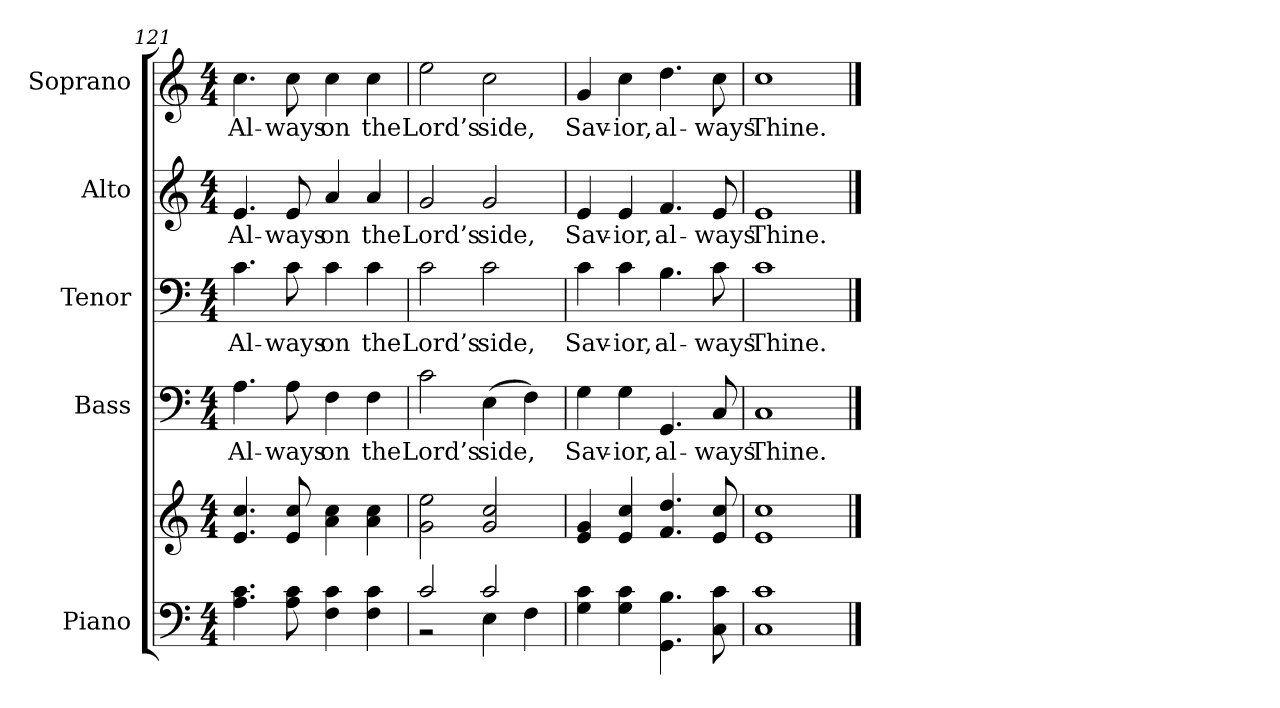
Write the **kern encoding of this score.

**kern	**kern	**kern	**text	**kern	**text	**kern	**text	**kern	**text
*part5	*part5	*part4	*part4	*part3	*part3	*part2	*part2	*part1	*part1
*staff6	*staff5	*staff4	*staff4	*staff3	*staff3	*staff2	*staff2	*staff1	*staff1
*I"Piano	*	*I"Bass	*	*I"Tenor	*	*I"Alto	*	*I"Soprano	*
*I'Pno.	*	*I'B.	*	*I'T.	*	*I'A.	*	*I'S.	*
*clefF4	*clefG2	*clefF4	*	*clefF4	*	*clefG2	*	*clefG2	*
*k[]	*k[]	*k[]	*	*k[]	*	*k[]	*	*k[]	*
*C:	*C:	*C:	*	*C:	*	*C:	*	*C:	*
*M4/4	*M4/4	*M4/4	*	*M4/4	*	*M4/4	*	*M4/4	*
=121	=121	=121	=121	=121	=121	=121	=121	=121	=121
!	!	!	!LO:LY:b:color=#000000	!	!	!	!	!	!
!	!	!	!	!	!LO:LY:b:color=#000000	!	!	!	!
!	!	!	!	!	!	!	!LO:LY:b:color=#000000	!	!
!	!	!	!	!	!	!	!	!	!LO:LY:b:color=#000000
4.Ai\ 4.ci	4.ei/ 4.cci	4.Ai\	Al-	4.ci\	Al-	4.ei/	Al-	4.cci\	Al-
!	!	!	!LO:LY:b:color=#000000	!	!	!	!	!	!
!	!	!	!	!	!LO:LY:b:color=#000000	!	!	!	!
!	!	!	!	!	!	!	!LO:LY:b:color=#000000	!	!
!	!	!	!	!	!	!	!	!	!LO:LY:b:color=#000000
8Ai\ 8ci	8ei/ 8cci	8Ai\	-ways	8ci\	-ways	8ei/	-ways	8cci\	-ways
!	!	!	!LO:LY:b:color=#000000	!	!	!	!	!	!
!	!	!	!	!	!LO:LY:b:color=#000000	!	!	!	!
!	!	!	!	!	!	!	!LO:LY:b:color=#000000	!	!
!	!	!	!	!	!	!	!	!	!LO:LY:b:color=#000000
4Fi\ 4ci	4ai\ 4cci	4Fi\	on	4ci\	on	4ai/	on	4cci\	on
!	!	!	!LO:LY:b:color=#000000	!	!	!	!	!	!
!	!	!	!	!	!LO:LY:b:color=#000000	!	!	!	!
!	!	!	!	!	!	!	!LO:LY:b:color=#000000	!	!
!	!	!	!	!	!	!	!	!	!LO:LY:b:color=#000000
4Fi\ 4ci	4ai\ 4cci	4Fi\	the	4ci\	the	4ai/	the	4cci\	the
!!LO:PB:g=z
=122	=122	=122	=122	=122	=122	=122	=122	=122	=122
*^	*	*	*	*	*	*	*	*	*
!	!	!	!	!LO:LY:b:color=#000000	!	!	!	!	!	!
!	!	!	!	!	!	!LO:LY:b:color=#000000	!	!	!	!
!	!	!	!	!	!	!	!	!LO:LY:b:color=#000000	!	!
!	!	!	!	!	!	!	!	!	!	!LO:LY:b:color=#000000
2ci/	2r	2gi\ 2eei	2ci\	Lord’s	2ci\	Lord’s	2gi/	Lord’s	2eei\	Lord’s
!	!	!	!	!LO:LY:b:color=#000000	!	!	!	!	!	!
!	!	!	!	!	!	!LO:LY:b:color=#000000	!	!	!	!
!	!	!	!	!	!	!	!	!LO:LY:b:color=#000000	!	!
!	!	!	!	!	!	!	!	!	!	!LO:LY:b:color=#000000
2ci/	4Ei\	2gi/ 2cci	(4Ei\	side,	2ci\	side,	2gi/	side,	2cci\	side,
.	4Fi\	.	4Fi\)	.	.	.	.	.	.	.
*v	*v	*	*	*	*	*	*	*	*	*
=123	=123	=123	=123	=123	=123	=123	=123	=123	=123
*^	*	*	*	*	*	*	*	*	*
!	!	!	!	!LO:LY:b:color=#000000	!	!	!	!	!	!
*v	*v	*	*	*	*	*	*	*	*	*
*^	*	*	*	*	*	*	*	*	*
!	!	!	!	!	!	!LO:LY:b:color=#000000	!	!	!	!
*v	*v	*	*	*	*	*	*	*	*	*
*^	*	*	*	*	*	*	*	*	*
!	!	!	!	!	!	!	!	!LO:LY:b:color=#000000	!	!
*v	*v	*	*	*	*	*	*	*	*	*
*^	*	*	*	*	*	*	*	*	*
!	!	!	!	!	!	!	!	!	!	!LO:LY:b:color=#000000
*v	*v	*	*	*	*	*	*	*	*	*
4Gi\ 4ci	4ei/ 4gi	4Gi\	Sav-	4ci\	Sav-	4ei/	Sav-	4gi/	Sav-
!	!	!	!LO:LY:b:color=#000000	!	!	!	!	!	!
!	!	!	!	!	!LO:LY:b:color=#000000	!	!	!	!
!	!	!	!	!	!	!	!LO:LY:b:color=#000000	!	!
!	!	!	!	!	!	!	!	!	!LO:LY:b:color=#000000
4Gi\ 4ci	4ei/ 4cci	4Gi\	-ior,	4ci\	-ior,	4ei/	-ior,	4cci\	-ior,
!	!	!	!LO:LY:b:color=#000000	!	!	!	!	!	!
!	!	!	!	!	!LO:LY:b:color=#000000	!	!	!	!
!	!	!	!	!	!	!	!LO:LY:b:color=#000000	!	!
!	!	!	!	!	!	!	!	!	!LO:LY:b:color=#000000
4.GGi\ 4.Bi	4.fi/ 4.ddi	4.GGi/	al-	4.Bi\	al-	4.fi/	al-	4.ddi\	al-
!	!	!	!LO:LY:b:color=#000000	!	!	!	!	!	!
!	!	!	!	!	!LO:LY:b:color=#000000	!	!	!	!
!	!	!	!	!	!	!	!LO:LY:b:color=#000000	!	!
!	!	!	!	!	!	!	!	!	!LO:LY:b:color=#000000
8Ci\ 8ci	8ei/ 8cci	8Ci/	-ways	8ci\	-ways	8ei/	-ways	8cci\	-ways
=124	=124	=124	=124	=124	=124	=124	=124	=124	=124
!	!	!	!LO:LY:b:color=#000000	!	!	!	!	!	!
!	!	!	!	!	!LO:LY:b:color=#000000	!	!	!	!
!	!	!	!	!	!	!	!LO:LY:b:color=#000000	!	!
!	!	!	!	!	!	!	!	!	!LO:LY:b:color=#000000
1Ci 1ci	1ei 1cci	1Ci	Thine.	1ci	Thine.	1ei	Thine.	1cci	Thine.
==	==	==	==	==	==	==	==	==	==
*-	*-	*-	*-	*-	*-	*-	*-	*-	*-
